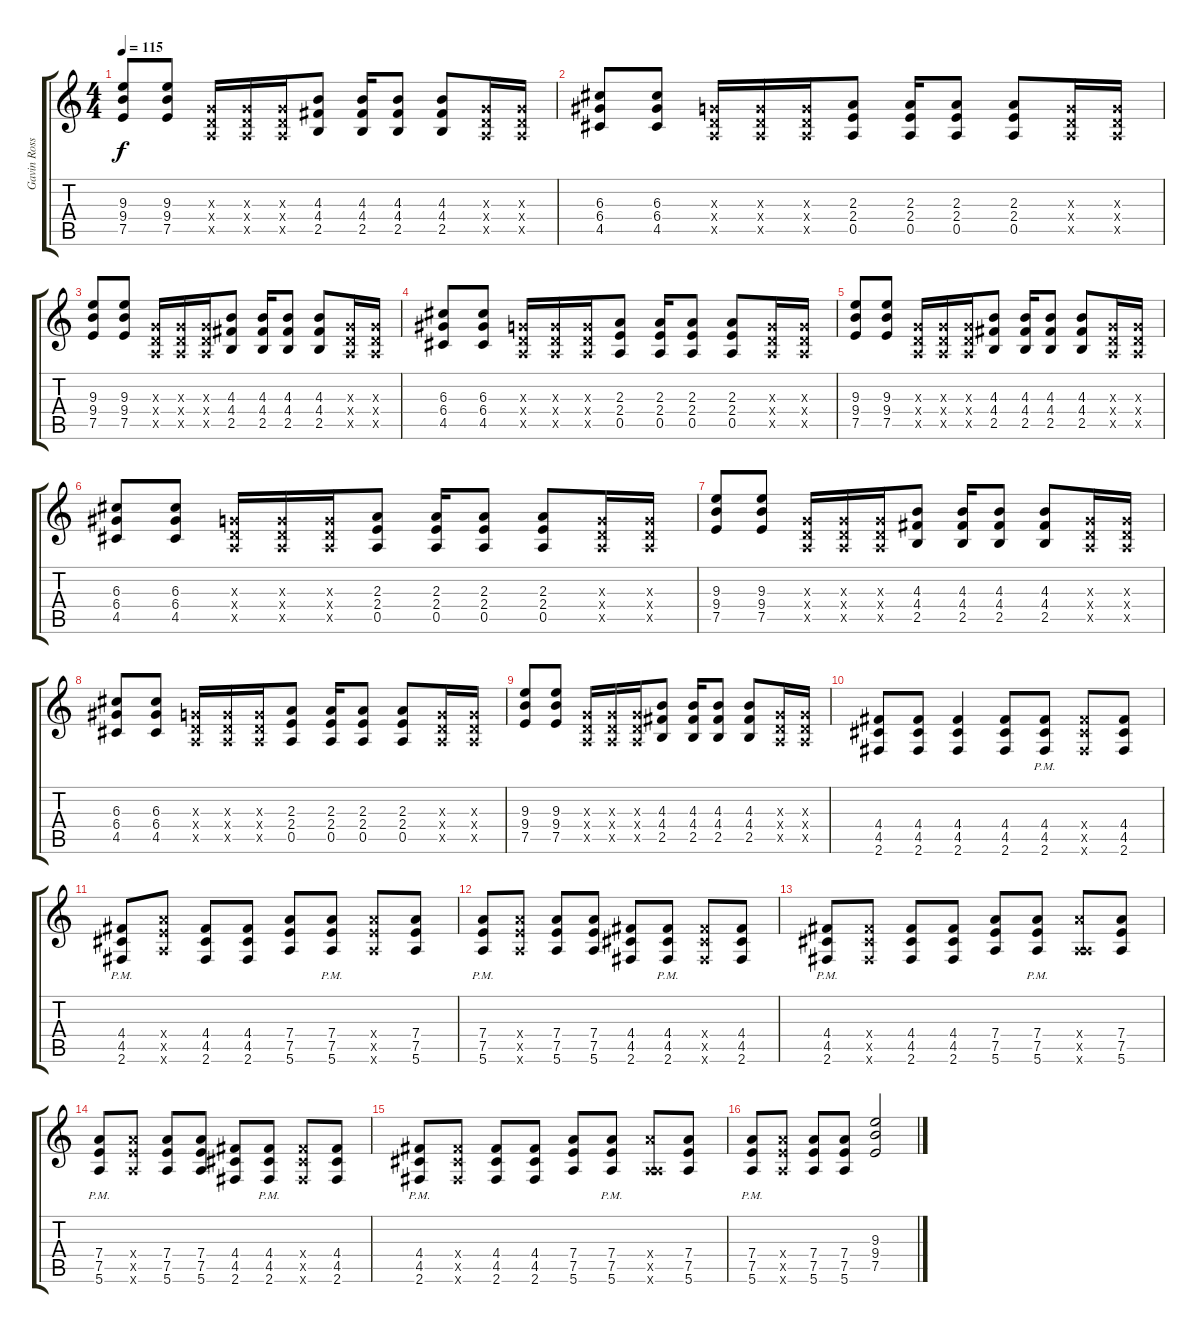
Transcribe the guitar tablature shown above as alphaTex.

\track ("Gavin Rossdale" "Gavin Ross") {instrument distortionguitar}
\staff {score tabs}
\tuning (E4 B3 G3 D3 A2 E2) {hide}
\ts (4 4)
\tempo 115
\clef g2
\ks c
(9.3 9.4 7.5).8{dy f} (9.3 9.4 7.5).8 (0.3{x} 0.4{x} 0.5{x}).16 (0.3{x} 0.4{x} 0.5{x}).16 (0.3{x} 0.4{x} 0.5{x}).16 (4.3 4.4 2.5).8 (4.3 4.4 2.5).16 (4.3 4.4 2.5).8 (4.3 4.4 2.5).8 (0.3{x} 0.4{x} 0.5{x}).16 (0.3{x} 0.4{x} 0.5{x}).16 |
(6.3 6.4 4.5).8 (6.3 6.4 4.5).8 (0.3{x} 0.4{x} 0.5{x}).16 (0.3{x} 0.4{x} 0.5{x}).16 (0.3{x} 0.4{x} 0.5{x}).16 (2.3 2.4 0.5).8 (2.3 2.4 0.5).16 (2.3 2.4 0.5).8 (2.3 2.4 0.5).8 (0.3{x} 0.4{x} 0.5{x}).16 (0.3{x} 0.4{x} 0.5{x}).16 |
(9.3 9.4 7.5).8 (9.3 9.4 7.5).8 (0.3{x} 0.4{x} 0.5{x}).16 (0.3{x} 0.4{x} 0.5{x}).16 (0.3{x} 0.4{x} 0.5{x}).16 (4.3 4.4 2.5).8 (4.3 4.4 2.5).16 (4.3 4.4 2.5).8 (4.3 4.4 2.5).8 (0.3{x} 0.4{x} 0.5{x}).16 (0.3{x} 0.4{x} 0.5{x}).16 |
(6.3 6.4 4.5).8 (6.3 6.4 4.5).8 (0.3{x} 0.4{x} 0.5{x}).16 (0.3{x} 0.4{x} 0.5{x}).16 (0.3{x} 0.4{x} 0.5{x}).16 (2.3 2.4 0.5).8 (2.3 2.4 0.5).16 (2.3 2.4 0.5).8 (2.3 2.4 0.5).8 (0.3{x} 0.4{x} 0.5{x}).16 (0.3{x} 0.4{x} 0.5{x}).16 |
(9.3 9.4 7.5).8 (9.3 9.4 7.5).8 (0.3{x} 0.4{x} 0.5{x}).16 (0.3{x} 0.4{x} 0.5{x}).16 (0.3{x} 0.4{x} 0.5{x}).16 (4.3 4.4 2.5).8 (4.3 4.4 2.5).16 (4.3 4.4 2.5).8 (4.3 4.4 2.5).8 (0.3{x} 0.4{x} 0.5{x}).16 (0.3{x} 0.4{x} 0.5{x}).16 |
(6.3 6.4 4.5).8 (6.3 6.4 4.5).8 (0.3{x} 0.4{x} 0.5{x}).16 (0.3{x} 0.4{x} 0.5{x}).16 (0.3{x} 0.4{x} 0.5{x}).16 (2.3 2.4 0.5).8 (2.3 2.4 0.5).16 (2.3 2.4 0.5).8 (2.3 2.4 0.5).8 (0.3{x} 0.4{x} 0.5{x}).16 (0.3{x} 0.4{x} 0.5{x}).16 |
(9.3 9.4 7.5).8 (9.3 9.4 7.5).8 (0.3{x} 0.4{x} 0.5{x}).16 (0.3{x} 0.4{x} 0.5{x}).16 (0.3{x} 0.4{x} 0.5{x}).16 (4.3 4.4 2.5).8 (4.3 4.4 2.5).16 (4.3 4.4 2.5).8 (4.3 4.4 2.5).8 (0.3{x} 0.4{x} 0.5{x}).16 (0.3{x} 0.4{x} 0.5{x}).16 |
(6.3 6.4 4.5).8 (6.3 6.4 4.5).8 (0.3{x} 0.4{x} 0.5{x}).16 (0.3{x} 0.4{x} 0.5{x}).16 (0.3{x} 0.4{x} 0.5{x}).16 (2.3 2.4 0.5).8 (2.3 2.4 0.5).16 (2.3 2.4 0.5).8 (2.3 2.4 0.5).8 (0.3{x} 0.4{x} 0.5{x}).16 (0.3{x} 0.4{x} 0.5{x}).16 |
(9.3 9.4 7.5).8 (9.3 9.4 7.5).8 (0.3{x} 0.4{x} 0.5{x}).16 (0.3{x} 0.4{x} 0.5{x}).16 (0.3{x} 0.4{x} 0.5{x}).16 (4.3 4.4 2.5).8 (4.3 4.4 2.5).16 (4.3 4.4 2.5).8 (4.3 4.4 2.5).8 (0.3{x} 0.4{x} 0.5{x}).16 (0.3{x} 0.4{x} 0.5{x}).16 |
(4.4 4.5 2.6).8{volume 12} (4.4 4.5 2.6).8 (4.4 4.5 2.6).4 (4.4 4.5 2.6).8 (4.4{pm} 4.5{pm} 2.6{pm}).8 (4.4{x} 4.5{x} 2.6{x}).8 (4.4 4.5 2.6).8 |
(4.4{pm} 4.5{pm} 2.6{pm}).8 (7.4{x} 7.5{x} 5.6{x}).8 (4.4 4.5 2.6).8 (4.4 4.5 2.6).8 (7.4 7.5 5.6).8 (7.4{pm} 7.5{pm} 5.6{pm}).8 (7.4{x} 7.5{x} 5.6{x}).8 (7.4 7.5 5.6).8 |
(7.4{pm} 7.5{pm} 5.6{pm}).8 (7.4{x} 7.5{x} 5.6{x}).8 (7.4 7.5 5.6).8 (7.4 7.5 5.6).8 (4.4 4.5 2.6).8 (4.4{pm} 4.5{pm} 2.6{pm}).8 (4.4{x} 4.5{x} 2.6{x}).8 (4.4 4.5 2.6).8 |
(4.4{pm} 4.5{pm} 2.6{pm}).8 (4.4{x} 4.5{x} 2.6{x}).8 (4.4 4.5 2.6).8 (4.4 4.5 2.6).8 (7.4 7.5 5.6).8 (7.4{pm} 7.5{pm} 5.6{pm}).8 (7.4{x} 0.5{x} 5.6{x}).8 (7.4 7.5 5.6).8 |
(7.4{pm} 7.5{pm} 5.6{pm}).8 (7.4{x} 7.5{x} 5.6{x}).8 (7.4 7.5 5.6).8 (7.4 7.5 5.6).8 (4.4 4.5 2.6).8 (4.4{pm} 4.5{pm} 2.6{pm}).8 (4.4{x} 4.5{x} 2.6{x}).8 (4.4 4.5 2.6).8 |
(4.4{pm} 4.5{pm} 2.6{pm}).8 (4.4{x} 4.5{x} 2.6{x}).8 (4.4 4.5 2.6).8 (4.4 4.5 2.6).8 (7.4 7.5 5.6).8 (7.4{pm} 7.5{pm} 5.6{pm}).8 (7.4{x} 0.5{x} 5.6{x}).8 (7.4 7.5 5.6).8 |
(7.4{pm} 7.5{pm} 5.6{pm}).8 (7.4{x} 7.5{x} 5.6{x}).8 (7.4 7.5 5.6).8 (7.4 7.5 5.6).8 (9.3 9.4 7.5).2
